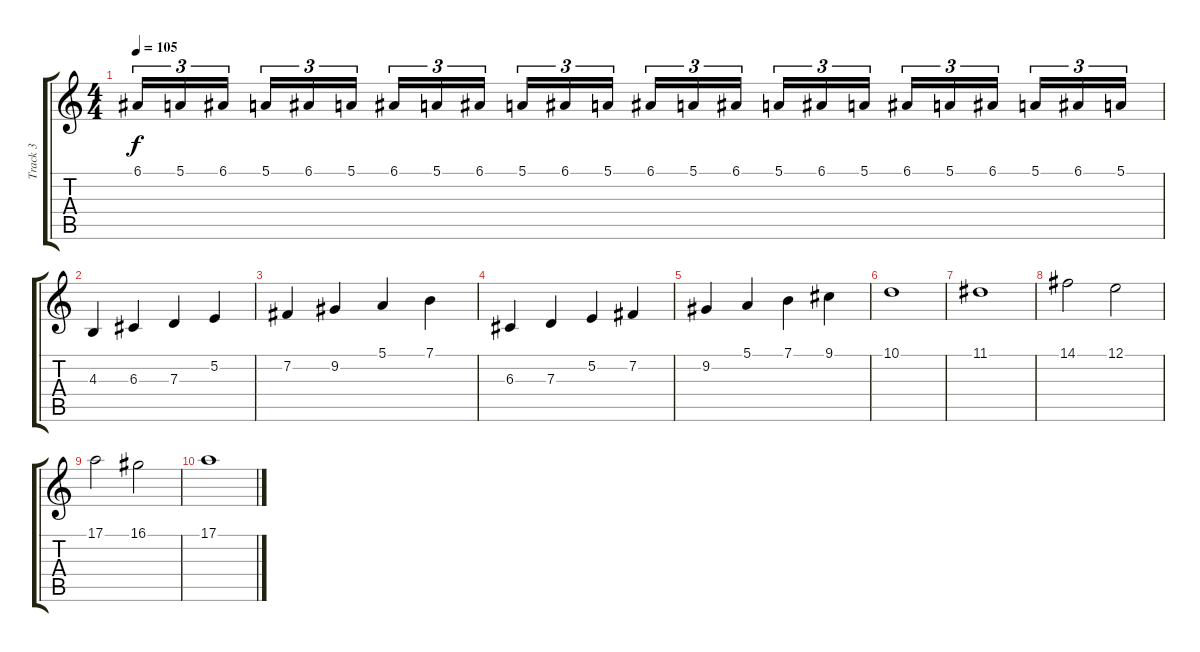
\track ("Track 3" "Track 3") {instrument recorder}
\staff {score tabs}
\tuning (E4 B3 G3 D3 A2 E2) {hide}
\ts (4 4)
\tempo 105
\clef g2
\ks c
6.1.16{tu (3 2) dy f} 5.1.16{tu (3 2)} 6.1.16{tu (3 2) beam splitsecondary} 5.1.16{tu (3 2)} 6.1.16{tu (3 2)} 5.1.16{tu (3 2)} 6.1.16{tu (3 2)} 5.1.16{tu (3 2)} 6.1.16{tu (3 2) beam splitsecondary} 5.1.16{tu (3 2)} 6.1.16{tu (3 2)} 5.1.16{tu (3 2)} 6.1.16{tu (3 2)} 5.1.16{tu (3 2)} 6.1.16{tu (3 2) beam splitsecondary} 5.1.16{tu (3 2)} 6.1.16{tu (3 2)} 5.1.16{tu (3 2)} 6.1.16{tu (3 2)} 5.1.16{tu (3 2)} 6.1.16{tu (3 2) beam splitsecondary} 5.1.16{tu (3 2)} 6.1.16{tu (3 2)} 5.1.16{tu (3 2)} |
4.3.4 6.3.4 7.3.4 5.2.4 |
7.2.4 9.2.4 5.1.4 7.1.4 |
6.3.4 7.3.4 5.2.4 7.2.4 |
9.2.4 5.1.4 7.1.4 9.1.4 |
10.1.1 |
11.1.1 |
14.1.2 12.1.2 |
17.1.2 16.1.2 |
17.1.1
